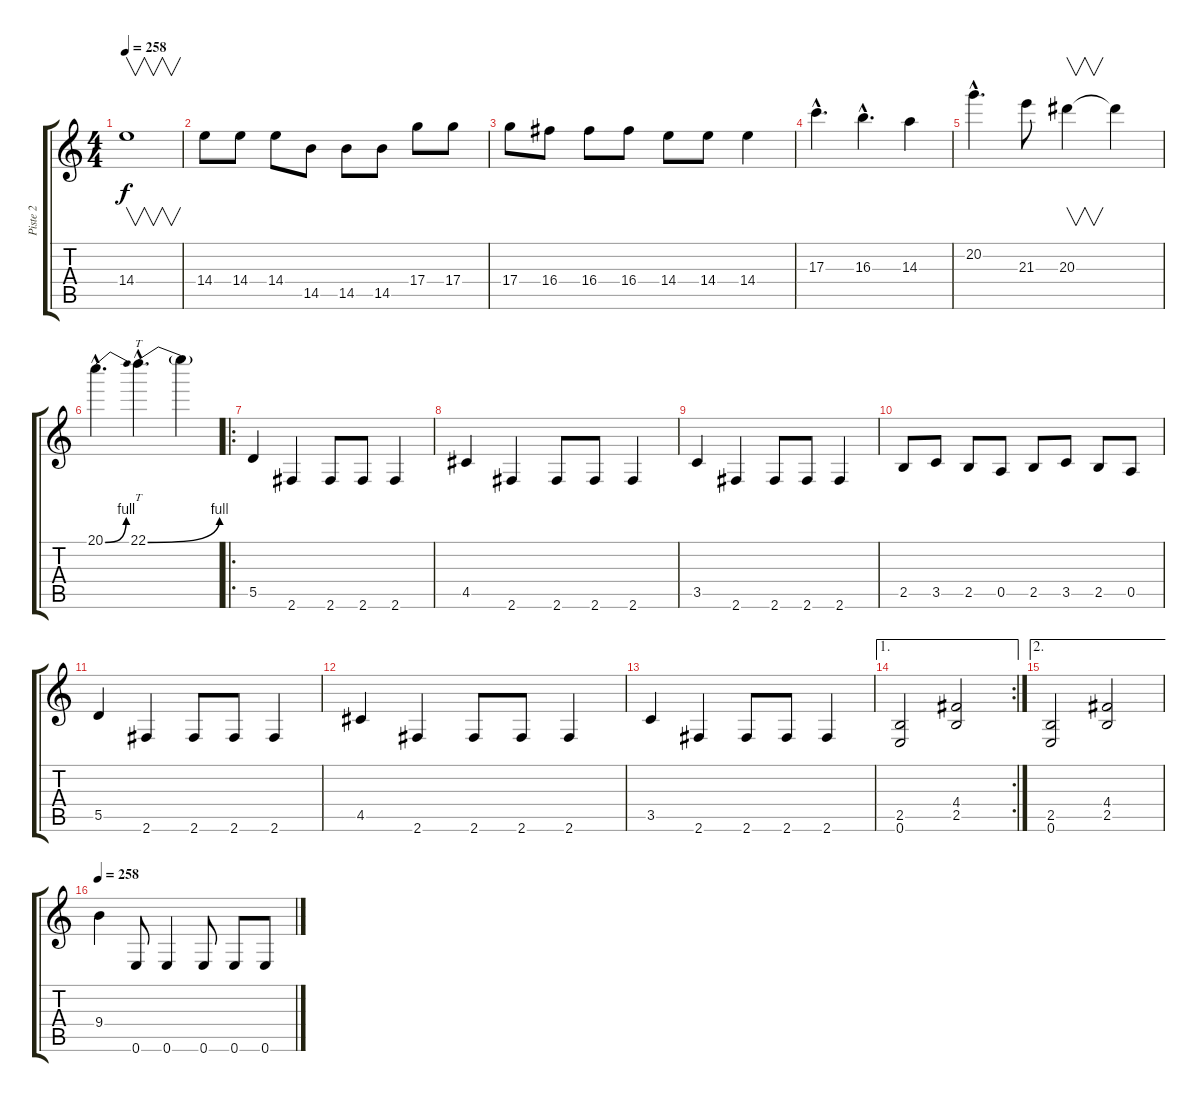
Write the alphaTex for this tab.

\track ("Piste 2" "Piste 2") {instrument distortionguitar}
\staff {score tabs}
\tuning (E4 B3 G3 D3 A2 E2) {hide}
\ts (4 4)
\tempo 258
\clef g2
\ks c
14.4.1{v dy f} |
14.4.8 14.4.8 14.4.8 14.5.8 14.5.8 14.5.8 17.4.8 17.4.8 |
17.4.8 16.4.8 16.4.8 16.4.8 14.4.8 14.4.8 14.4.4 |
17.3{hac}.4{d} 16.3{hac}.4{d} 14.3.4 |
20.2{hac}.4{d} 21.3.8 20.3.4{v} 20.3{t}.4 |
20.1{be (bend 0 0 60 4) hac}.4{d} 22.1{be (bend 0 0 60 4) hac}.4{tt d} 22.1{t}.4 |
\ro
5.5.4{volume 10 instrument distortionguitar} 2.6.4 2.6.8 2.6.8 2.6.4 |
4.5.4 2.6.4 2.6.8 2.6.8 2.6.4 |
3.5.4 2.6.4 2.6.8 2.6.8 2.6.4 |
2.5.8 3.5.8 2.5.8 0.5.8 2.5.8 3.5.8 2.5.8 0.5.8 |
5.5.4 2.6.4 2.6.8 2.6.8 2.6.4 |
4.5.4 2.6.4 2.6.8 2.6.8 2.6.4 |
3.5.4 2.6.4 2.6.8 2.6.8 2.6.4 |
\ae 1
\rc 2
(2.5 0.6).2 (4.4 2.5).2 |
\ae 2
(2.5 0.6).2 (4.4 2.5).2 |
\tempo 258
9.4.4 0.6.8 0.6.4 0.6.8 0.6.8 0.6.8
